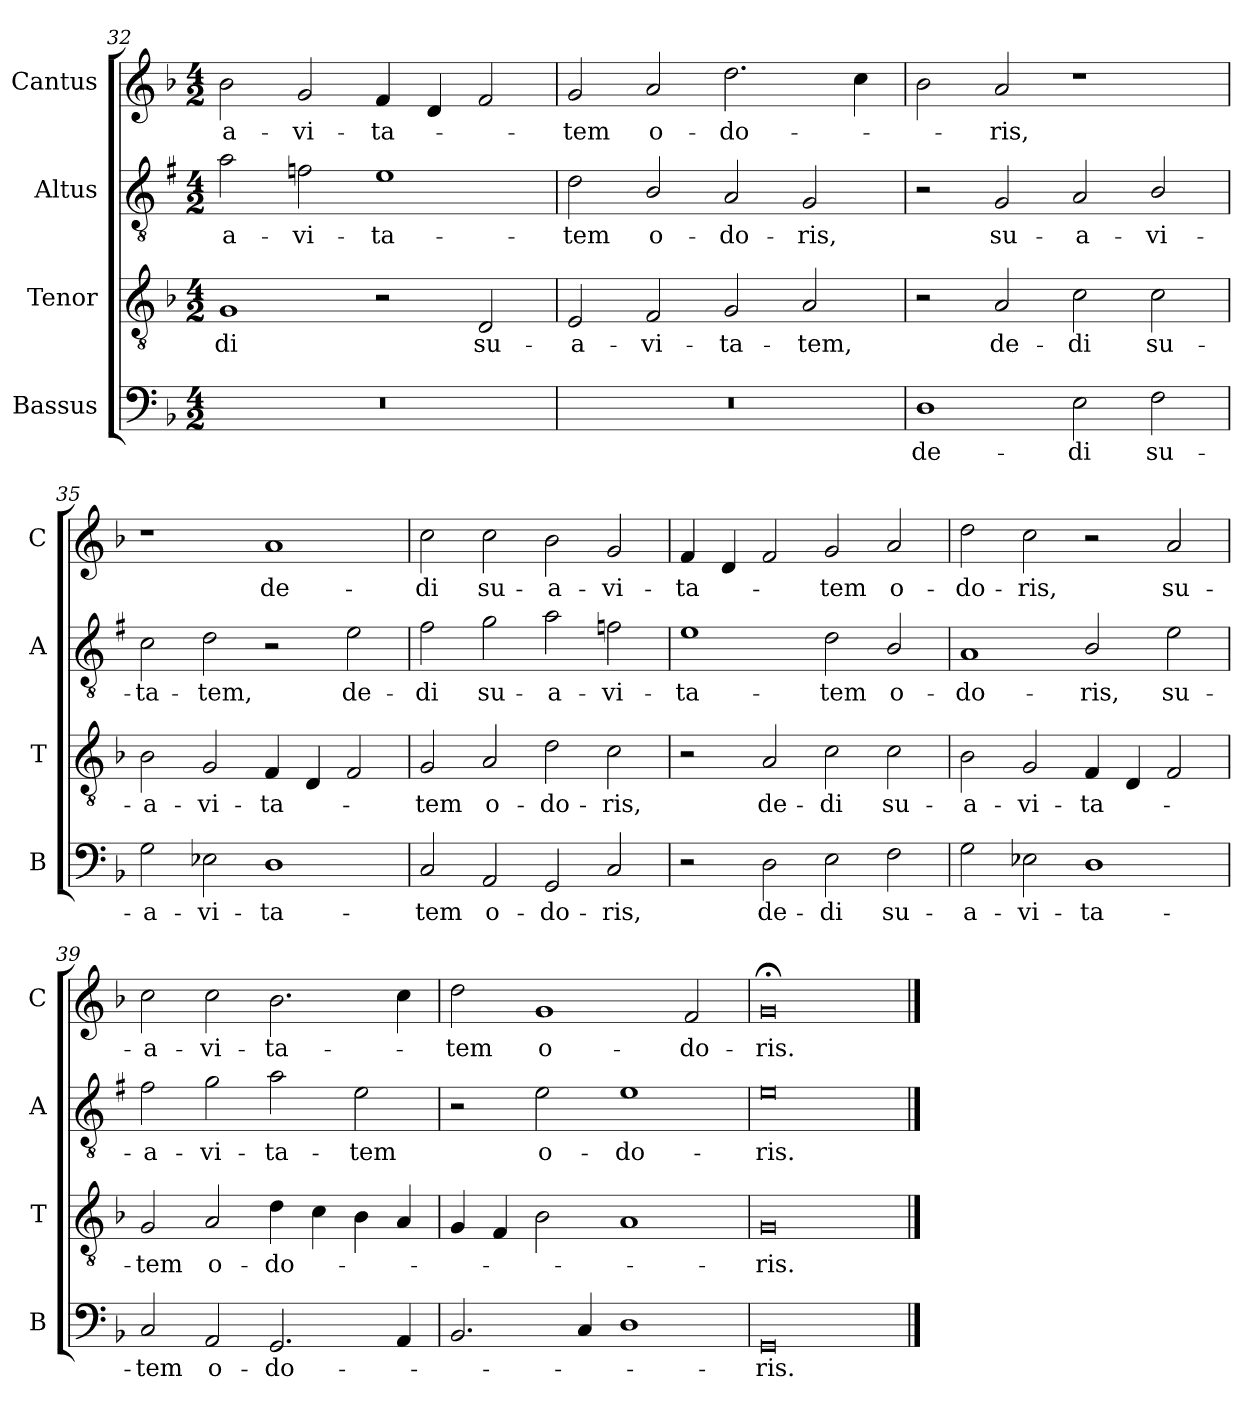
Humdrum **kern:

**kern	**text	**kern	**text	**kern	**text	**kern	**text
*part4	*part4	*part3	*part3	*part2	*part2	*part1	*part1
*staff4	*staff4	*staff3	*staff3	*staff2	*staff2	*staff1	*staff1
*I"Bassus	*	*I"Tenor	*	*I"Altus	*	*I"Cantus	*
*I'B	*	*I'T	*	*I'A	*	*I'C	*
*clefF4	*	*clefGv2	*	*clefGv2	*	*clefG2	*
*	*	*	*	*ITrd1c2	*	*	*
*k[b-]	*	*k[b-]	*	*k[b-]	*	*k[b-]	*
*F:	*	*F:	*	*F:	*	*F:	*
*M4/2	*	*M4/2	*	*M4/2	*	*M4/2	*
=32	=32	=32	=32	=32	=32	=32	=32
!	!	!	!LO:LY:b	!	!LO:LY:b	!	!LO:LY:b
0r	.	1G	-di	2g\	-a-	2b-\	-a-
!	!	!	!	!	!LO:LY:b	!	!LO:LY:b
.	.	.	.	2e-X\	-vi-	2g/	-vi-
!	!	!	!	!	!LO:LY:b	!	!LO:LY:b
.	.	2r	.	1d	-ta-	4f/	-ta-
.	.	.	.	.	.	4d/	.
!	!	!	!LO:LY:b	!	!	!	!
.	.	2D/	su-	.	.	2f/	.
=33	=33	=33	=33	=33	=33	=33	=33
!	!	!	!LO:LY:b	!	!LO:LY:b	!	!LO:LY:b
0r	.	2E/	-a-	2c\	-tem	2g/	-tem
!	!	!	!LO:LY:b	!	!LO:LY:b	!	!LO:LY:b
.	.	2F/	-vi-	2A/	o-	2a/	o-
!	!	!	!LO:LY:b	!	!LO:LY:b	!	!LO:LY:b
.	.	2G/	-ta-	2G/	-do-	2.dd\	-do-
!	!	!	!LO:LY:b	!	!LO:LY:b	!	!
.	.	2A/	-tem,	2F/	-ris,	.	.
.	.	.	.	.	.	4cc\	.
=34	=34	=34	=34	=34	=34	=34	=34
!	!LO:LY:b	!	!	!	!	!	!
1D	de-	2r	.	2r	.	2b-\	.
!	!	!	!LO:LY:b	!	!LO:LY:b	!	!LO:LY:b
.	.	2A/	de-	2F/	su-	2a/	-ris,
!	!LO:LY:b	!	!LO:LY:b	!	!LO:LY:b	!	!
2E\	-di	2c\	-di	2G/	-a-	1r	.
!	!LO:LY:b	!	!LO:LY:b	!	!LO:LY:b	!	!
2F\	su-	2c\	su-	2A/	-vi-	.	.
=35	=35	=35	=35	=35	=35	=35	=35
!	!LO:LY:b	!	!LO:LY:b	!	!LO:LY:b	!	!
2G\	-a-	2B-\	-a-	2B-\	-ta-	1r	.
!	!LO:LY:b	!	!LO:LY:b	!	!LO:LY:b	!	!
2E-X\	-vi-	2G/	-vi-	2c\	-tem,	.	.
!	!LO:LY:b	!	!LO:LY:b	!	!	!	!LO:LY:b
1D	-ta-	4F/	-ta-	2r	.	1a	de-
.	.	4D/	.	.	.	.	.
!	!	!	!	!	!LO:LY:b	!	!
.	.	2F/	.	2d\	de-	.	.
!!LO:LB:g=z
=36	=36	=36	=36	=36	=36	=36	=36
!	!LO:LY:b	!	!LO:LY:b	!	!LO:LY:b	!	!LO:LY:b
2C/	-tem	2G/	-tem	2e\	-di	2cc\	-di
!	!LO:LY:b	!	!LO:LY:b	!	!LO:LY:b	!	!LO:LY:b
2AA/	o-	2A/	o-	2f\	su-	2cc\	su-
!	!LO:LY:b	!	!LO:LY:b	!	!LO:LY:b	!	!LO:LY:b
2GG/	-do-	2d\	-do-	2g\	-a-	2b-\	-a-
!	!LO:LY:b	!	!LO:LY:b	!	!LO:LY:b	!	!LO:LY:b
2C/	-ris,	2c\	-ris,	2e-X\	-vi-	2g/	-vi-
=37	=37	=37	=37	=37	=37	=37	=37
!	!	!	!	!	!LO:LY:b	!	!LO:LY:b
2r	.	2r	.	1d	-ta-	4f/	-ta-
.	.	.	.	.	.	4d/	.
!	!LO:LY:b	!	!LO:LY:b	!	!	!	!
2D\	de-	2A/	de-	.	.	2f/	.
!	!LO:LY:b	!	!LO:LY:b	!	!LO:LY:b	!	!LO:LY:b
2E\	-di	2c\	-di	2c\	-tem	2g/	-tem
!	!LO:LY:b	!	!LO:LY:b	!	!LO:LY:b	!	!LO:LY:b
2F\	su-	2c\	su-	2A/	o-	2a/	o-
=38	=38	=38	=38	=38	=38	=38	=38
!	!LO:LY:b	!	!LO:LY:b	!	!LO:LY:b	!	!LO:LY:b
2G\	-a-	2B-\	-a-	1G	-do-	2dd\	-do-
!	!LO:LY:b	!	!LO:LY:b	!	!	!	!LO:LY:b
2E-X\	-vi-	2G/	-vi-	.	.	2cc\	-ris,
!	!LO:LY:b	!	!LO:LY:b	!	!LO:LY:b	!	!
1D	-ta-	4F/	-ta-	2A/	-ris,	2r	.
.	.	4D/	.	.	.	.	.
!	!	!	!	!	!LO:LY:b	!	!LO:LY:b
.	.	2F/	.	2d\	su-	2a/	su-
=39	=39	=39	=39	=39	=39	=39	=39
!	!LO:LY:b	!	!LO:LY:b	!	!LO:LY:b	!	!LO:LY:b
2C/	-tem	2G/	-tem	2e\	-a-	2cc\	-a-
!	!LO:LY:b	!	!LO:LY:b	!	!LO:LY:b	!	!LO:LY:b
2AA/	o-	2A/	o-	2f\	-vi-	2cc\	-vi-
!	!LO:LY:b	!	!LO:LY:b	!	!LO:LY:b	!	!LO:LY:b
2.GG/	-do-	4d\	-do-	2g\	-ta-	2.b-\	-ta-
.	.	4c\	.	.	.	.	.
!	!	!	!	!	!LO:LY:b	!	!
.	.	4B-\	.	2d\	-tem	.	.
4AA/	.	4A/	.	.	.	4cc\	.
=40	=40	=40	=40	=40	=40	=40	=40
!	!	!	!	!	!	!	!LO:LY:b
2.BB-/	.	4G/	.	2r	.	2dd\	-tem
.	.	4F/	.	.	.	.	.
!	!	!	!	!	!LO:LY:b	!	!LO:LY:b
.	.	2B-\	.	2d\	o-	1g	o-
4C/	.	.	.	.	.	.	.
!	!	!	!	!	!LO:LY:b	!	!
1D	.	1A	.	1d	-do-	.	.
!	!	!	!	!	!	!	!LO:LY:b
.	.	.	.	.	.	2f/	-do-
=41	=41	=41	=41	=41	=41	=41	=41
!	!LO:LY:b	!	!LO:LY:b	!	!LO:LY:b	!	!LO:LY:b
0GG	-ris.	0G	-ris.	0d	-ris.	0g;<	-ris.
==	==	==	==	==	==	==	==
*-	*-	*-	*-	*-	*-	*-	*-
